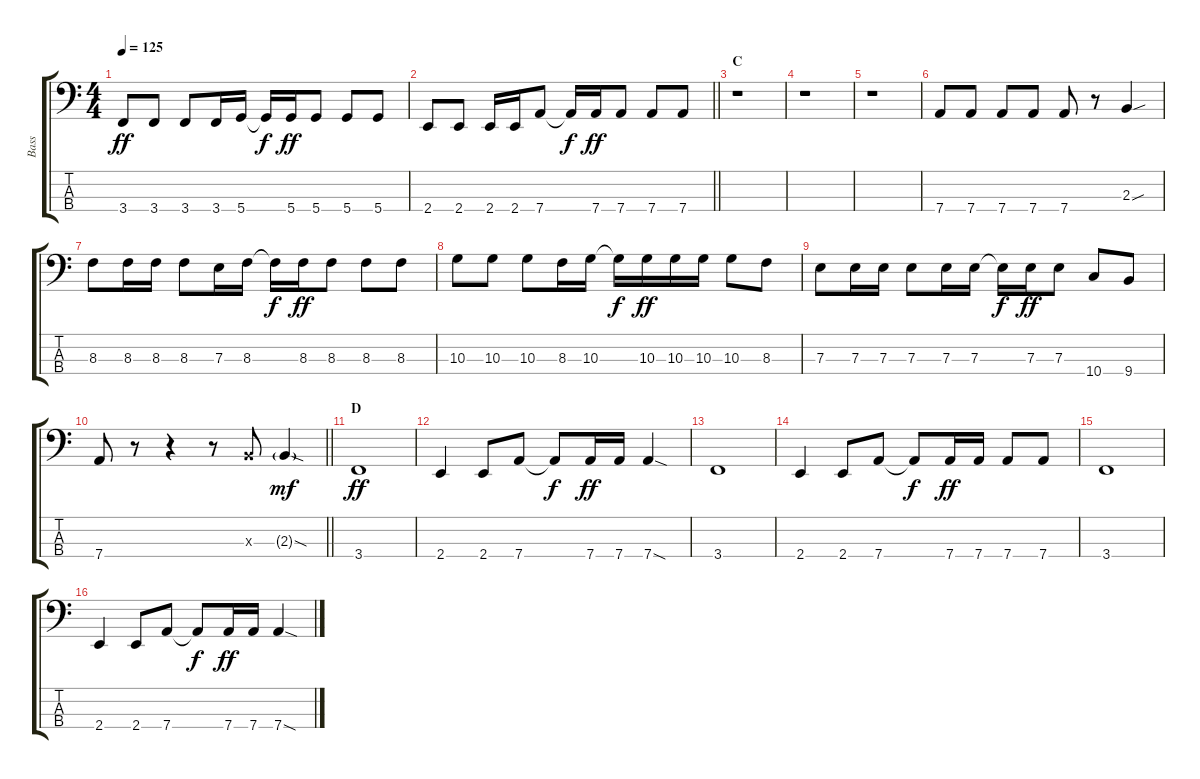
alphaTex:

\track ("Bass" "Bass") {instrument electricbasspick}
\staff {score tabs}
\tuning (G2 D2 A1 D1) {hide}
\ts (4 4)
\tempo 125
\clef f4
\ks c
3.4.8{dy ff} 3.4.8 3.4.8 3.4.16 5.4.16 5.4{t}.16{dy f} 5.4.16{dy ff} 5.4.8 5.4.8 5.4.8 |
\barLineRight lightlight
2.4.8 2.4.8 2.4.16 2.4.16 7.4.8 7.4{t}.16{dy f} 7.4.16{dy ff} 7.4.8 7.4.8 7.4.8 |
\section ("" "C")
r.1 |
r.1 |
r.1 |
7.4.8 7.4.8 7.4.8 7.4.8 7.4.8 r.8 2.3{sou}.4 |
8.3.8 8.3.16 8.3.16 8.3.8 7.3.16 8.3.16 8.3{t}.16{dy f} 8.3.16{dy ff} 8.3.8 8.3.8 8.3.8 |
10.3.8 10.3.8 10.3.8 8.3.16 10.3.16 10.3{t}.16{dy f} 10.3.16{dy ff} 10.3.16 10.3.16 10.3.8 8.3.8 |
7.3.8 7.3.16 7.3.16 7.3.8 7.3.16 7.3.16 7.3{t}.16{dy f} 7.3.16{dy ff} 7.3.8 10.4.8 9.4.8 |
\barLineRight lightlight
7.4.8 r.8 r.4 r.8 2.3{x}.8 2.3{sod g}.4{dy mf} |
\section ("" "D")
3.4.1{dy ff} |
2.4.4 2.4.8 7.4.8 7.4{t}.8{dy f} 7.4.16{dy ff} 7.4.16 7.4{sod}.4 |
3.4.1 |
2.4.4 2.4.8 7.4.8 7.4{t}.8{dy f} 7.4.16{dy ff} 7.4.16 7.4.8 7.4.8 |
3.4.1 |
2.4.4 2.4.8 7.4.8 7.4{t}.8{dy f} 7.4.16{dy ff} 7.4.16 7.4{sod}.4
